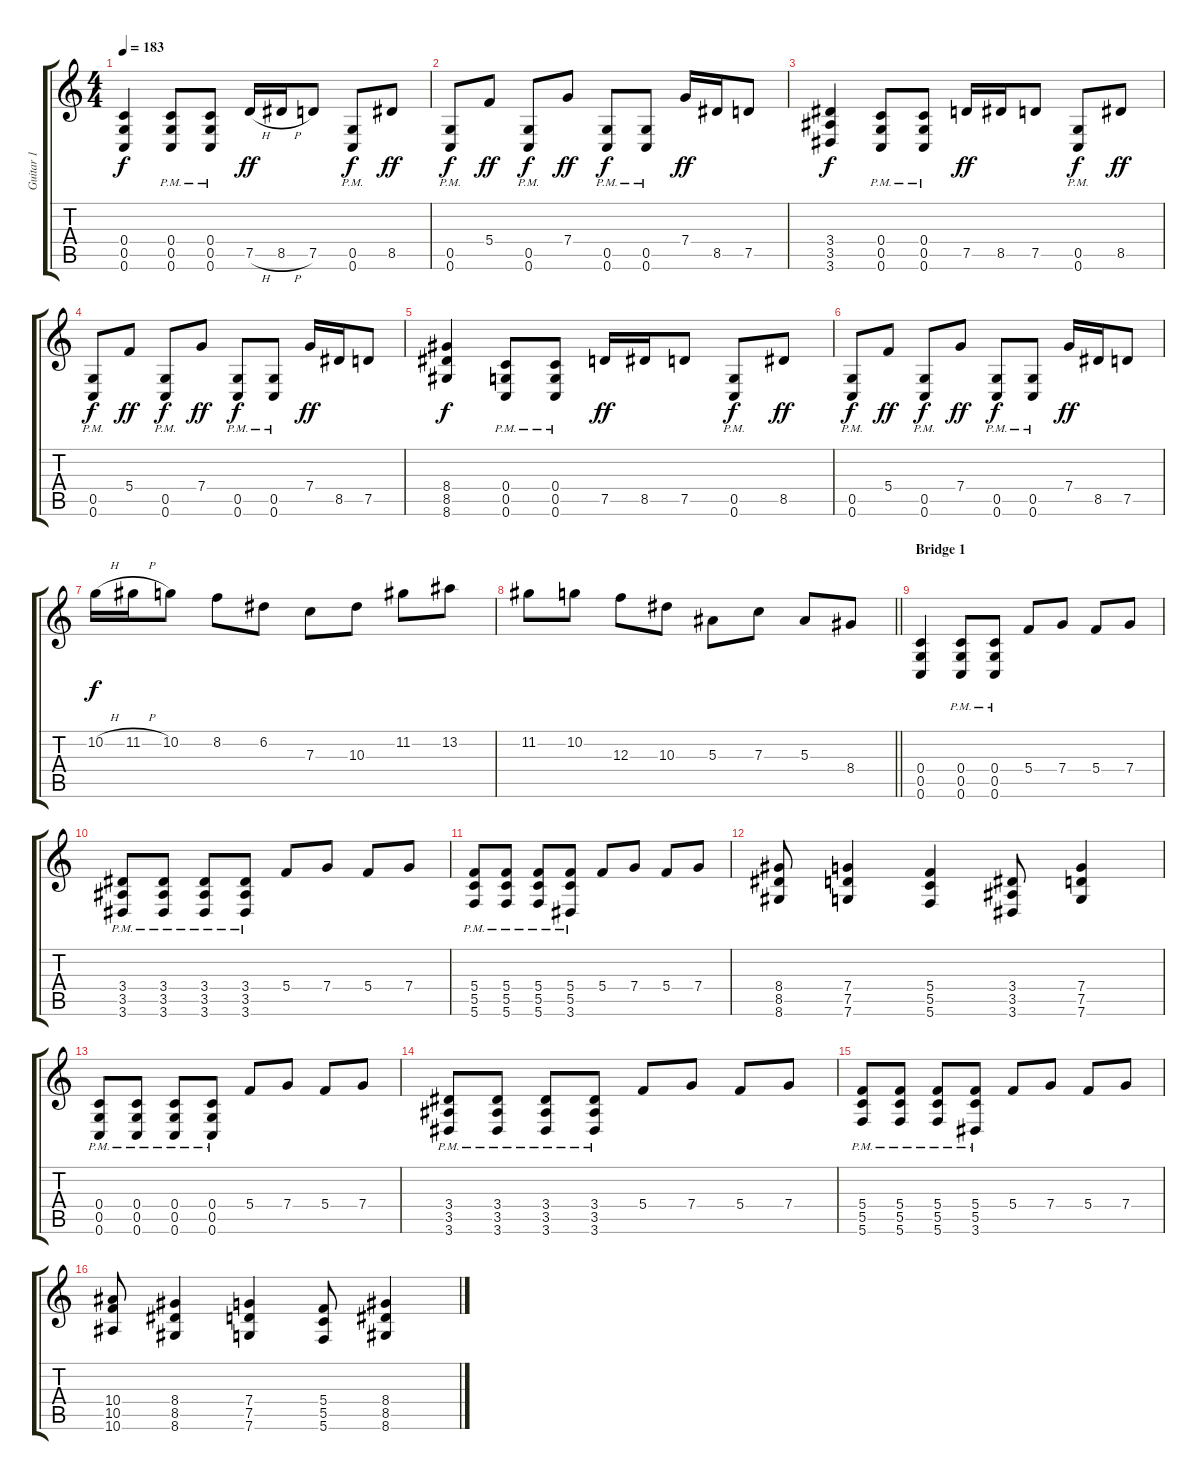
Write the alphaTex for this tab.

\track ("Guitar 1" "Guitar 1") {instrument overdrivenguitar}
\staff {score tabs}
\tuning (D4 A3 F3 C3 G2 C2) {hide}
\ts (4 4)
\tempo 183
\clef g2
\ks aminor
(0.4 0.5 0.6).4{dy f} (0.4{pm} 0.5{pm} 0.6{pm}).8 (0.4{pm} 0.5{pm} 0.6{pm}).8 7.5{h}.16{dy ff} 8.5{h}.16 7.5.8 (0.5{pm} 0.6{pm}).8{dy f} 8.5.8{dy ff} |
(0.5{pm} 0.6{pm}).8{dy f} 5.4.8{dy ff} (0.5{pm} 0.6{pm}).8{dy f} 7.4.8{dy ff} (0.5{pm} 0.6{pm}).8{dy f} (0.5{pm} 0.6{pm}).8 7.4.16{dy ff} 8.5.16 7.5.8 |
(3.4 3.5 3.6).4{dy f} (0.4{pm} 0.5{pm} 0.6{pm}).8 (0.4{pm} 0.5{pm} 0.6{pm}).8 7.5.16{dy ff} 8.5.16 7.5.8 (0.5{pm} 0.6{pm}).8{dy f} 8.5.8{dy ff} |
(0.5{pm} 0.6{pm}).8{dy f} 5.4.8{dy ff} (0.5{pm} 0.6{pm}).8{dy f} 7.4.8{dy ff} (0.5{pm} 0.6{pm}).8{dy f} (0.5{pm} 0.6{pm}).8 7.4.16{dy ff} 8.5.16 7.5.8 |
(8.4 8.5 8.6).4{dy f} (0.4{pm} 0.5{pm} 0.6{pm}).8 (0.4{pm} 0.5{pm} 0.6{pm}).8 7.5.16{dy ff} 8.5.16 7.5.8 (0.5{pm} 0.6{pm}).8{dy f} 8.5.8{dy ff} |
(0.5{pm} 0.6{pm}).8{dy f} 5.4.8{dy ff} (0.5{pm} 0.6{pm}).8{dy f} 7.4.8{dy ff} (0.5{pm} 0.6{pm}).8{dy f} (0.5{pm} 0.6{pm}).8 7.4.16{dy ff} 8.5.16 7.5.8 |
10.2{h}.16{dy f} 11.2{h}.16 10.2.8 8.2.8 6.2.8 7.3.8 10.3.8 11.2.8 13.2.8 |
\barLineRight lightlight
11.2.8 10.2.8 12.3.8 10.3.8 5.3.8 7.3.8 5.3.8 8.4.8 |
\section ("" "Bridge 1")
(0.4 0.5 0.6).4 (0.4{pm} 0.5{pm} 0.6{pm}).8 (0.4{pm} 0.5{pm} 0.6{pm}).8 5.4.8 7.4.8 5.4.8 7.4.8 |
(3.4{pm} 3.5{pm} 3.6{pm}).8 (3.4{pm} 3.5{pm} 3.6{pm}).8 (3.4{pm} 3.5{pm} 3.6{pm}).8 (3.4{pm} 3.5{pm} 3.6{pm}).8 5.4.8 7.4.8 5.4.8 7.4.8 |
(5.4{pm} 5.5{pm} 5.6{pm}).8 (5.4{pm} 5.5{pm} 5.6{pm}).8 (5.4{pm} 5.5{pm} 5.6{pm}).8 (5.4{pm} 5.5{pm} 3.6{pm}).8 5.4.8 7.4.8 5.4.8 7.4.8 |
(8.4 8.5 8.6).8 (7.4 7.5 7.6).4 (5.4 5.5 5.6).4 (3.4 3.5 3.6).8 (7.4 7.5 7.6).4 |
(0.4{pm} 0.5{pm} 0.6{pm}).8 (0.4{pm} 0.5{pm} 0.6{pm}).8 (0.4{pm} 0.5{pm} 0.6{pm}).8 (0.4{pm} 0.5{pm} 0.6{pm}).8 5.4.8 7.4.8 5.4.8 7.4.8 |
(3.4{pm} 3.5{pm} 3.6{pm}).8 (3.4{pm} 3.5{pm} 3.6{pm}).8 (3.4{pm} 3.5{pm} 3.6{pm}).8 (3.4{pm} 3.5{pm} 3.6{pm}).8 5.4.8 7.4.8 5.4.8 7.4.8 |
(5.4{pm} 5.5{pm} 5.6{pm}).8 (5.4{pm} 5.5{pm} 5.6{pm}).8 (5.4{pm} 5.5{pm} 5.6{pm}).8 (5.4{pm} 5.5{pm} 3.6{pm}).8 5.4.8 7.4.8 5.4.8 7.4.8 |
(10.4 10.5 10.6).8 (8.4 8.5 8.6).4 (7.4 7.5 7.6).4 (5.4 5.5 5.6).8 (8.4 8.5 8.6).4
